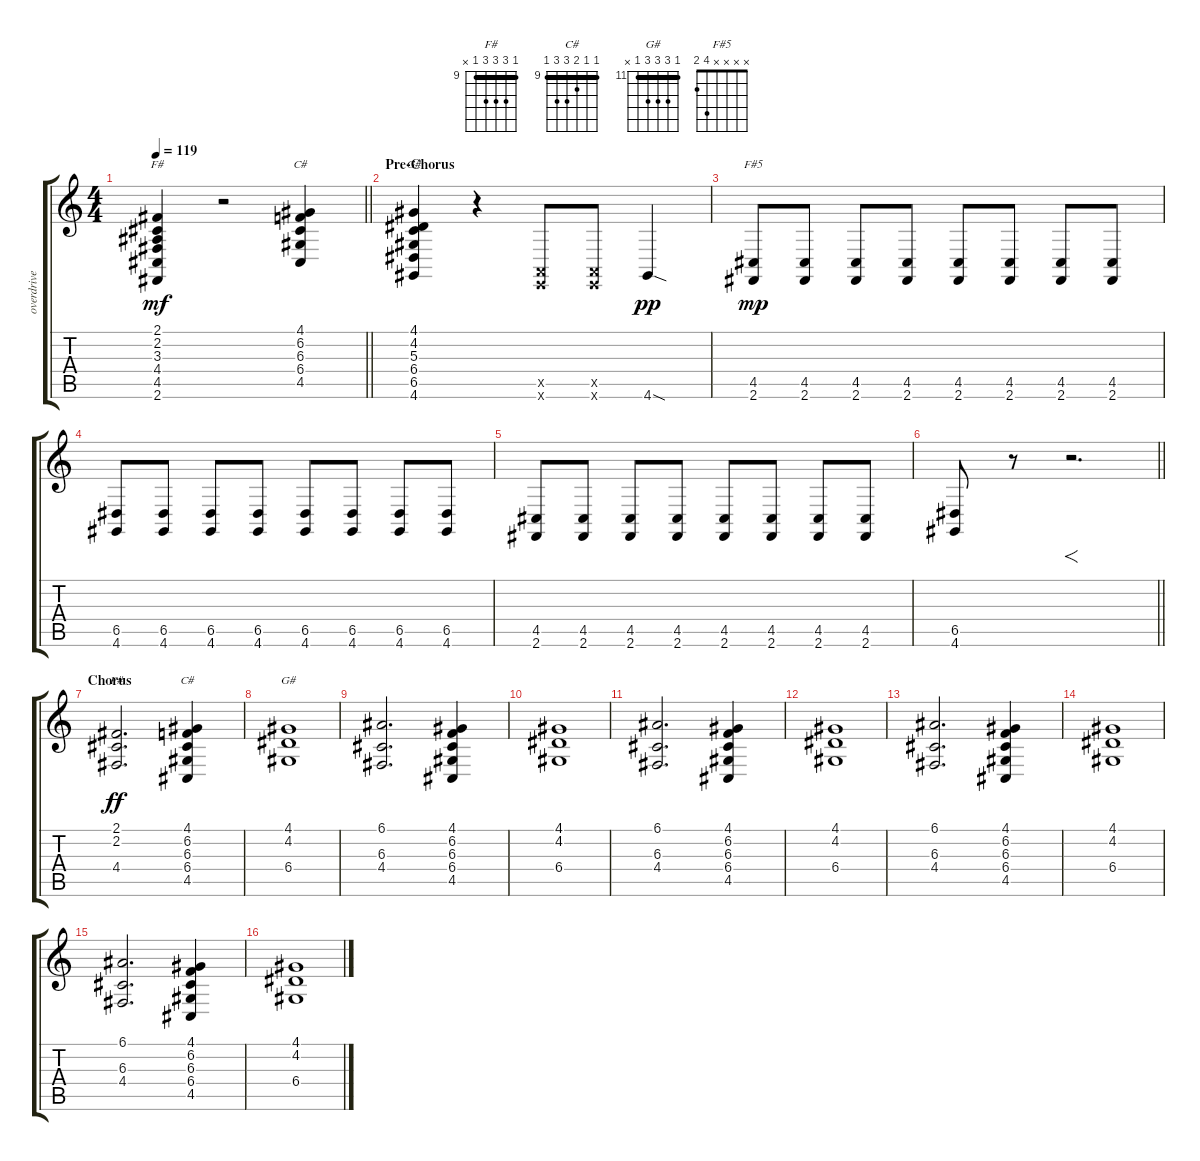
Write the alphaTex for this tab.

\track ("overdrive E-Guitar" "overdrive ") {instrument acousticgrandpiano}
\staff {score tabs}
\tuning (E4 B3 G3 D3 A2 E2) {hide}
\chord ("F#" 2 2 3 4 4 2) {barre 2}
\chord ("C#" 4 6 6 6 4 x) {firstfret 4 barre 4}
\chord ("G#" 4 4 5 6 6 4) {firstfret 4 barre 4}
\chord ("F#5" x x x x 4 2)
\chord ("F#" 9 11 11 11 9 x) {firstfret 9 barre 9}
\chord ("C#" 9 9 10 11 11 9) {firstfret 9 barre 9}
\chord ("G#" 11 13 13 13 11 x) {firstfret 11 barre 11}
\ts (4 4)
\tempo 119
\clef g2
\barLineRight lightlight
\ks c
(2.1 2.2 3.3 4.4 4.5 2.6).4{ch "F#" dy mf} r.2 (4.1 6.2 6.3 6.4 4.5).4{ch "C#"} |
\section ("" "Pre-Chorus")
(4.1 4.2 5.3 6.4 6.5 4.6).4{ch "G#"} r.4 (0.5{x} 0.6{x}).8 (0.5{x} 0.6{x}).8 4.6{sod}.4{dy pp} |
(4.5 2.6).8{ch "F#5" dy mp} (4.5 2.6).8 (4.5 2.6).8 (4.5 2.6).8 (4.5 2.6).8 (4.5 2.6).8 (4.5 2.6).8 (4.5 2.6).8 |
(6.5 4.6).8 (6.5 4.6).8 (6.5 4.6).8 (6.5 4.6).8 (6.5 4.6).8 (6.5 4.6).8 (6.5 4.6).8 (6.5 4.6).8 |
(4.5 2.6).8 (4.5 2.6).8 (4.5 2.6).8 (4.5 2.6).8 (4.5 2.6).8 (4.5 2.6).8 (4.5 2.6).8 (4.5 2.6).8 |
\barLineRight lightlight
(6.5 4.6).8 r.8 r.2{f d} |
\section ("" "Chorus")
(2.1 2.2 4.4).2{d ch "F#" dy ff} (4.1 6.2 6.3 6.4 4.5).4{ch "C#"} |
(4.1 4.2 6.4).1{ch "G#"} |
(6.1 6.3 4.4).2{d} (4.1 6.2 6.3 6.4 4.5).4 |
(4.1 4.2 6.4).1 |
(6.1 6.3 4.4).2{d} (4.1 6.2 6.3 6.4 4.5).4 |
(4.1 4.2 6.4).1 |
(6.1 6.3 4.4).2{d} (4.1 6.2 6.3 6.4 4.5).4 |
(4.1 4.2 6.4).1 |
(6.1 6.3 4.4).2{d} (4.1 6.2 6.3 6.4 4.5).4 |
(4.1 4.2 6.4).1
